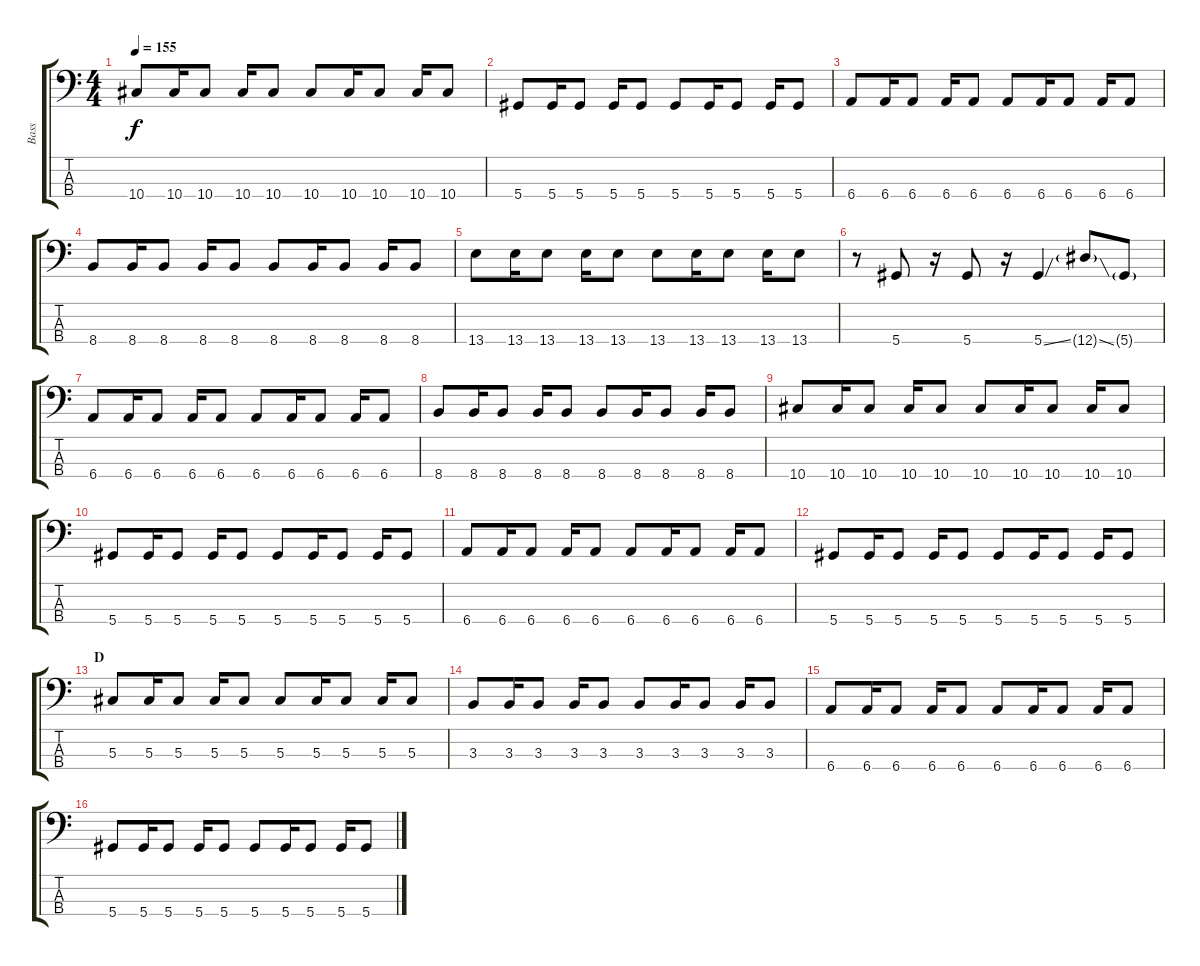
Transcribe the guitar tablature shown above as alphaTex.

\track ("Bass" "Bass") {instrument electricbasspick}
\staff {score tabs}
\tuning (Gb2 Db2 Ab1 Eb1) {hide}
\ts (4 4)
\tempo 155
\clef f4
\ks c
10.4.8{dy f} 10.4.16 10.4.8 10.4.16 10.4.8 10.4.8 10.4.16 10.4.8 10.4.16 10.4.8 |
5.4.8 5.4.16 5.4.8 5.4.16 5.4.8 5.4.8 5.4.16 5.4.8 5.4.16 5.4.8 |
6.4.8 6.4.16 6.4.8 6.4.16 6.4.8 6.4.8 6.4.16 6.4.8 6.4.16 6.4.8 |
8.4.8 8.4.16 8.4.8 8.4.16 8.4.8 8.4.8 8.4.16 8.4.8 8.4.16 8.4.8 |
13.4.8 13.4.16 13.4.8 13.4.16 13.4.8 13.4.8 13.4.16 13.4.8 13.4.16 13.4.8 |
r.8 5.4.8 r.16 5.4.8 r.16 5.4{ss}.4 12.4{ss g}.8 5.4{g}.8 |
6.4.8 6.4.16 6.4.8 6.4.16 6.4.8 6.4.8 6.4.16 6.4.8 6.4.16 6.4.8 |
8.4.8 8.4.16 8.4.8 8.4.16 8.4.8 8.4.8 8.4.16 8.4.8 8.4.16 8.4.8 |
10.4.8 10.4.16 10.4.8 10.4.16 10.4.8 10.4.8 10.4.16 10.4.8 10.4.16 10.4.8 |
5.4.8 5.4.16 5.4.8 5.4.16 5.4.8 5.4.8 5.4.16 5.4.8 5.4.16 5.4.8 |
6.4.8 6.4.16 6.4.8 6.4.16 6.4.8 6.4.8 6.4.16 6.4.8 6.4.16 6.4.8 |
5.4.8 5.4.16 5.4.8 5.4.16 5.4.8 5.4.8 5.4.16 5.4.8 5.4.16 5.4.8 |
\section ("" "D")
5.3.8 5.3.16 5.3.8 5.3.16 5.3.8 5.3.8 5.3.16 5.3.8 5.3.16 5.3.8 |
3.3.8 3.3.16 3.3.8 3.3.16 3.3.8 3.3.8 3.3.16 3.3.8 3.3.16 3.3.8 |
6.4.8 6.4.16 6.4.8 6.4.16 6.4.8 6.4.8 6.4.16 6.4.8 6.4.16 6.4.8 |
5.4.8 5.4.16 5.4.8 5.4.16 5.4.8 5.4.8 5.4.16 5.4.8 5.4.16 5.4.8
